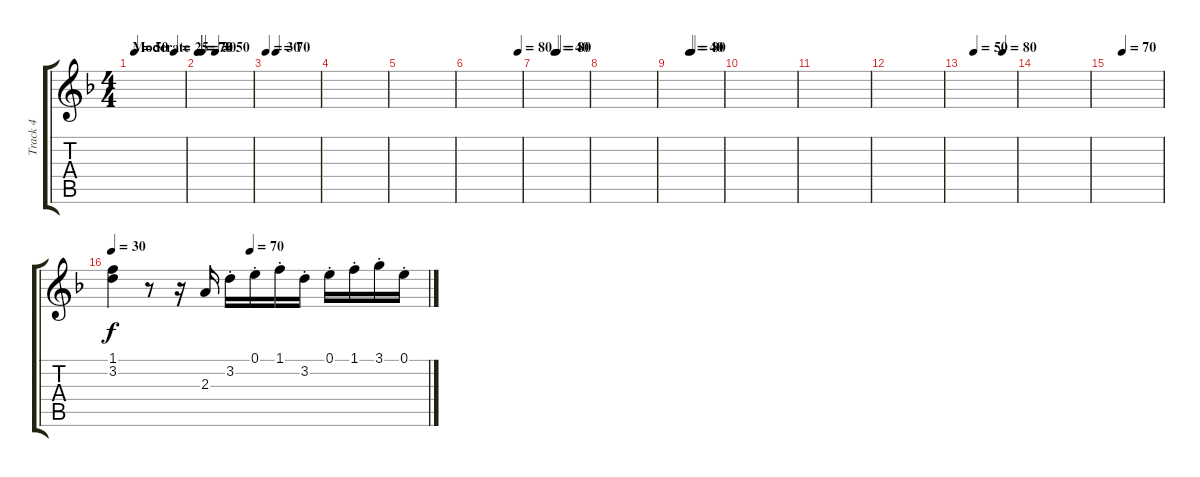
\track ("Track 4" "Track 4") {instrument distortionguitar}
\staff {score tabs}
\tuning (E4 B3 G3 D3 A2 D2) {hide}
\ts (4 4)
\tempo (70 "Moderate")
\tempo (50 0.0625)
\tempo (25 0.8125)
\tempo (70 "Moderate")
\clef g2
\ks dminor
|
\tempo 70
\tempo (30 0.0625)
\tempo (50 0.3125)
|
\tempo 30
\tempo (70 0.1875)
|
|
|
\tempo (80 0.9375)
|
\tempo (40 0.375)
\tempo (80 0.4166666666666667)
|
|
\tempo (40 0.375)
\tempo (80 0.4166666666666667)
|
|
|
|
\tempo (50 0.20833333333333334)
\tempo (80 0.75)
|
|
\tempo (70 0.25)
|
\tempo 30
\tempo (70 0.4375)
(1.1 3.2).4{volume 14} r.8 r.16 2.3.16 3.2{st}.16 0.1{st}.16 1.1{st}.16 3.2{st}.16 0.1{st}.16 1.1{st}.16 3.1{st}.16 0.1{st}.16
